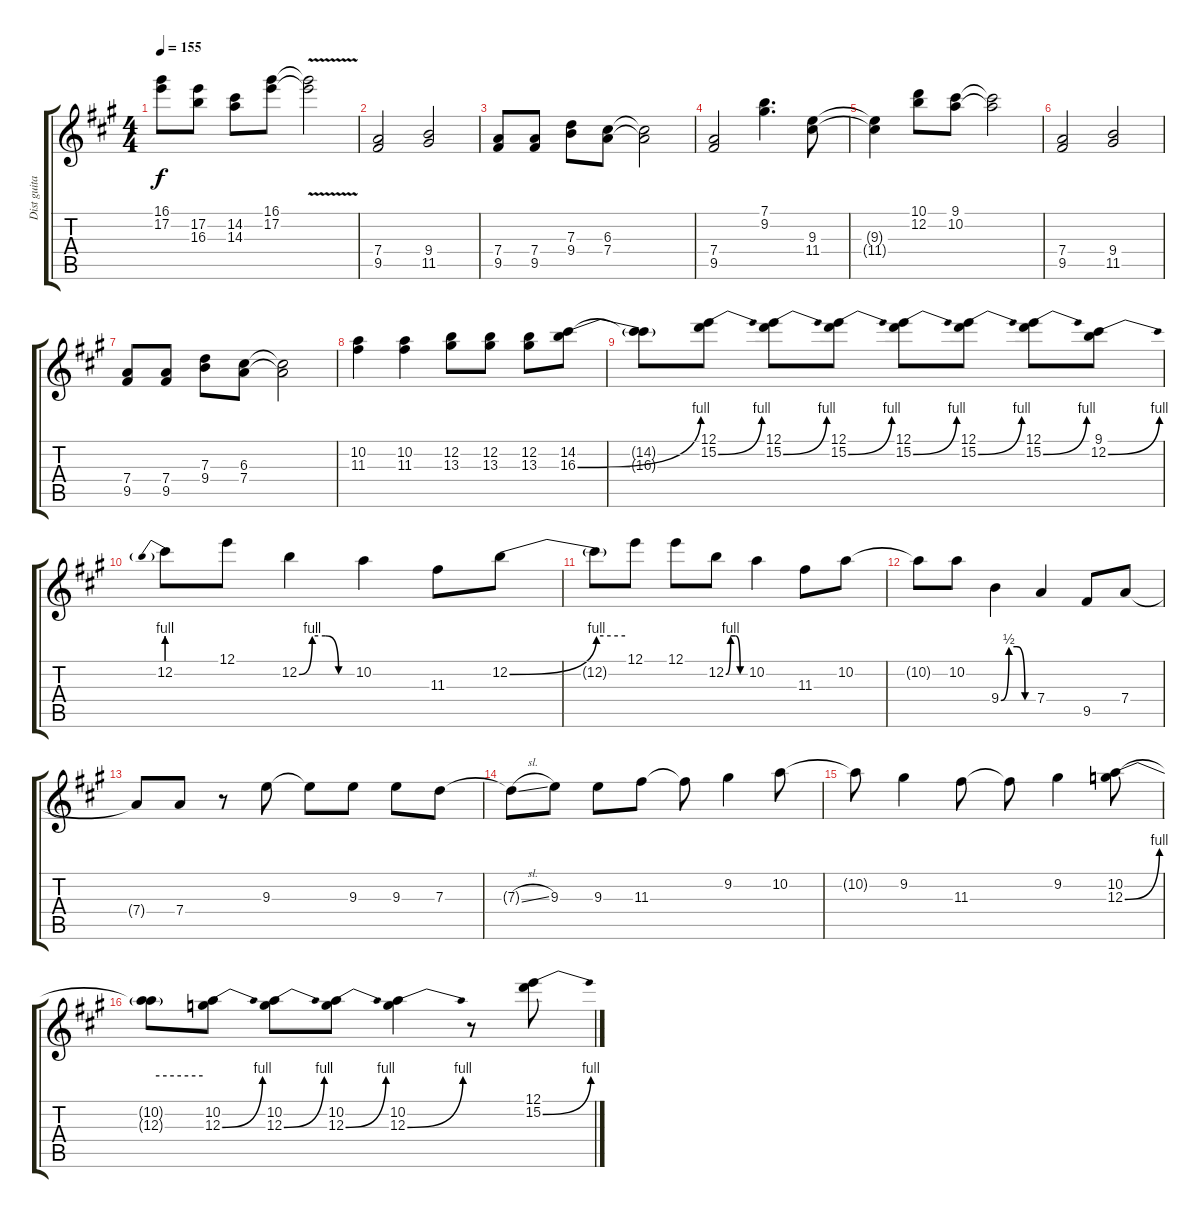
\track ("Dist guitar 1" "Dist guita") {instrument distortionguitar}
\staff {score tabs}
\tuning (E4 B3 G3 D3 A2 E2) {hide}
\ts (4 4)
\tempo 155
\clef g2
\ks a
(16.1{t} 17.2{t}).8{dy f} (17.2 16.3).8 (14.2 14.3).8 (16.1 17.2).8 (16.1{v t} 17.2{v t}).2 |
(7.4 9.5).2 (9.4 11.5).2 |
(7.4 9.5).8 (7.4 9.5).8 (7.3 9.4).8 (6.3 7.4).8 (6.3{t} 7.4{t}).2 |
(7.4 9.5).2 (7.1 9.2).4{d} (9.3 11.4).8 |
(9.3{t} 11.4{t}).4 (10.1 12.2).8 (9.1 10.2).8 (9.1{t} 10.2{t}).2 |
(7.4 9.5).2 (9.4 11.5).2 |
(7.4 9.5).8 (7.4 9.5).8 (7.3 9.4).8 (6.3 7.4).8 (6.3{t} 7.4{t}).2 |
(10.2 11.3).4 (10.2 11.3).4 (12.2 13.3).8 (12.2 13.3).8 (12.2 13.3).8 (14.2 16.3{be (bend 0 0 60 4)}).8 |
(14.2{t} 16.3{t}).8 (12.1 15.2{be (bend 0 0 60 4)}).8 (12.1 15.2{be (bend 0 0 60 4)}).8 (12.1 15.2{be (bend 0 0 60 4)}).8 (12.1 15.2{be (bend 0 0 60 4)}).8 (12.1 15.2{be (bend 0 0 60 4)}).8 (12.1 15.2{be (bend 0 0 60 4)}).8 (9.1 12.2{be (bend 0 0 60 4)}).8 |
12.2{be (prebend 0 4 60 4)}.8 12.1.8 12.2{be (custom 0 0 15 4 30 4 45 0 60 0)}.4 10.2.4 11.3.8 12.2{be (bend 0 0 60 4)}.8 |
12.2{be (hold 0 4 60 4) t}.8 12.1.8 12.1.8 12.2{be (custom 0 0 15 4 30 4 45 0 60 0)}.8 10.2.4 11.3.8 10.2.8 |
10.2{t}.8 10.2.8 9.4{be (custom 0 0 15 2 30 2 45 0 60 0)}.4 7.4.4 9.5.8 7.4.8 |
7.4{t}.8 7.4.8 r.8 9.3.8 9.3{t}.8 9.3.8 9.3.8 7.3.8 |
7.3{sl t}.8 9.3.8 9.3.8 11.3.8 11.3{t}.8 9.2.4 10.2.8 |
10.2{t}.8 9.2.4 11.3.8 11.3{t}.8 9.2.4 (10.2 12.3{be (bend 0 0 60 4)}).8 |
(10.2{t} 12.3{be (hold 0 4 60 4) t}).8 (10.2 12.3{be (bend 0 0 60 4)}).8 (10.2 12.3{be (bend 0 0 60 4)}).8 (10.2 12.3{be (bend 0 0 60 4)}).8 (10.2 12.3{be (bend 0 0 60 4)}).4 r.8 (12.1 15.2{be (bend 0 0 60 4)}).8
